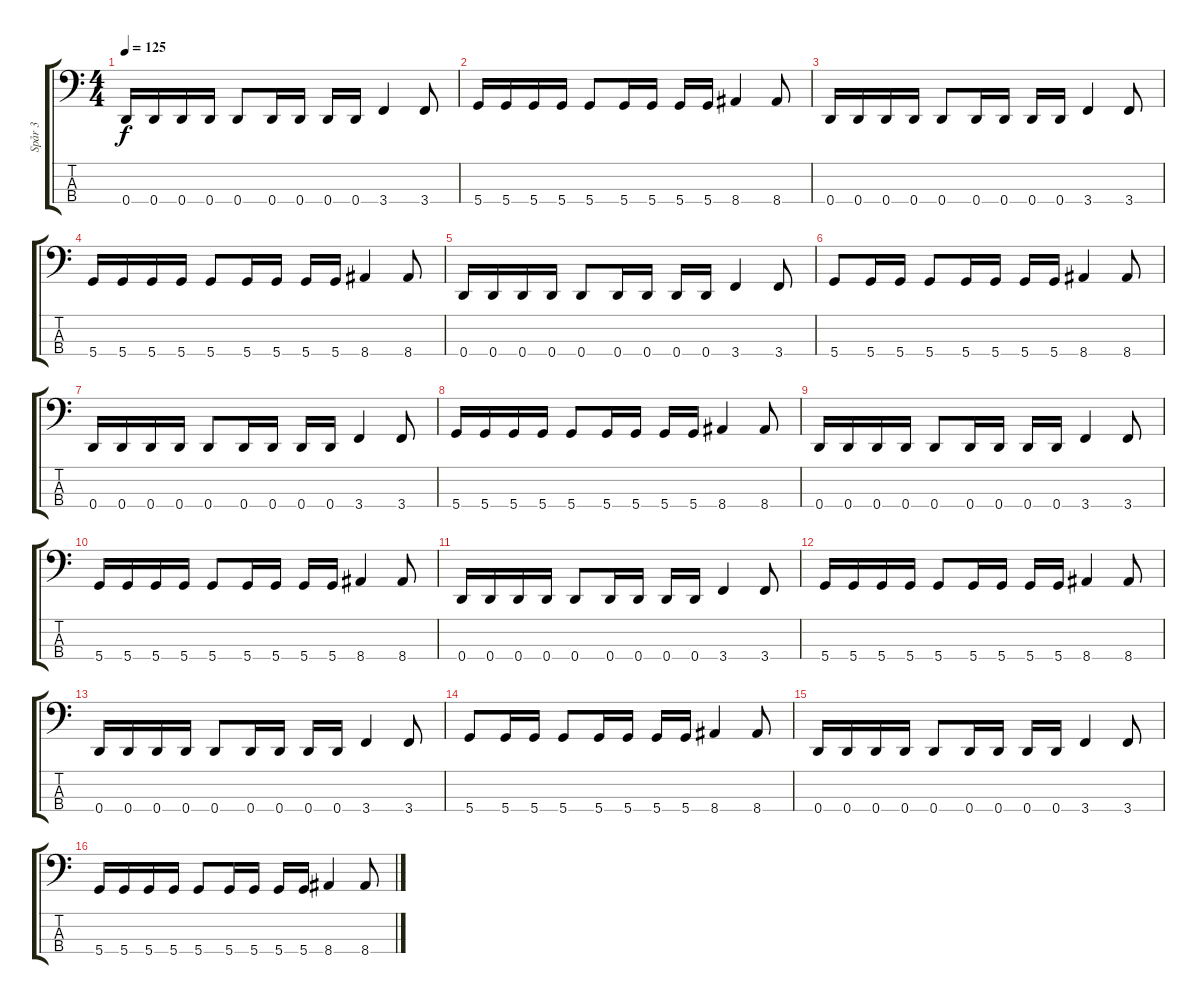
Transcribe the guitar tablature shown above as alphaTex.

\track ("Spår 3" "Spår 3") {instrument electricbassfinger}
\staff {score tabs}
\tuning (G2 D2 A1 D1) {hide}
\ts (4 4)
\tempo 125
\clef f4
\ks c
0.4.16{dy f} 0.4.16 0.4.16 0.4.16 0.4.8 0.4.16 0.4.16 0.4.16 0.4.16 3.4.4 3.4.8 |
5.4.16 5.4.16 5.4.16 5.4.16 5.4.8 5.4.16 5.4.16 5.4.16 5.4.16 8.4.4 8.4.8 |
0.4.16 0.4.16 0.4.16 0.4.16 0.4.8 0.4.16 0.4.16 0.4.16 0.4.16 3.4.4 3.4.8 |
5.4.16 5.4.16 5.4.16 5.4.16 5.4.8 5.4.16 5.4.16 5.4.16 5.4.16 8.4.4 8.4.8 |
0.4.16 0.4.16 0.4.16 0.4.16 0.4.8 0.4.16 0.4.16 0.4.16 0.4.16 3.4.4 3.4.8 |
5.4.8 5.4.16 5.4.16 5.4.8 5.4.16 5.4.16 5.4.16 5.4.16 8.4.4 8.4.8 |
0.4.16 0.4.16 0.4.16 0.4.16 0.4.8 0.4.16 0.4.16 0.4.16 0.4.16 3.4.4 3.4.8 |
5.4.16 5.4.16 5.4.16 5.4.16 5.4.8 5.4.16 5.4.16 5.4.16 5.4.16 8.4.4 8.4.8 |
0.4.16 0.4.16 0.4.16 0.4.16 0.4.8 0.4.16 0.4.16 0.4.16 0.4.16 3.4.4 3.4.8 |
5.4.16 5.4.16 5.4.16 5.4.16 5.4.8 5.4.16 5.4.16 5.4.16 5.4.16 8.4.4 8.4.8 |
0.4.16 0.4.16 0.4.16 0.4.16 0.4.8 0.4.16 0.4.16 0.4.16 0.4.16 3.4.4 3.4.8 |
5.4.16 5.4.16 5.4.16 5.4.16 5.4.8 5.4.16 5.4.16 5.4.16 5.4.16 8.4.4 8.4.8 |
0.4.16 0.4.16 0.4.16 0.4.16 0.4.8 0.4.16 0.4.16 0.4.16 0.4.16 3.4.4 3.4.8 |
5.4.8 5.4.16 5.4.16 5.4.8 5.4.16 5.4.16 5.4.16 5.4.16 8.4.4 8.4.8 |
0.4.16 0.4.16 0.4.16 0.4.16 0.4.8 0.4.16 0.4.16 0.4.16 0.4.16 3.4.4 3.4.8 |
5.4.16 5.4.16 5.4.16 5.4.16 5.4.8 5.4.16 5.4.16 5.4.16 5.4.16 8.4.4 8.4.8
